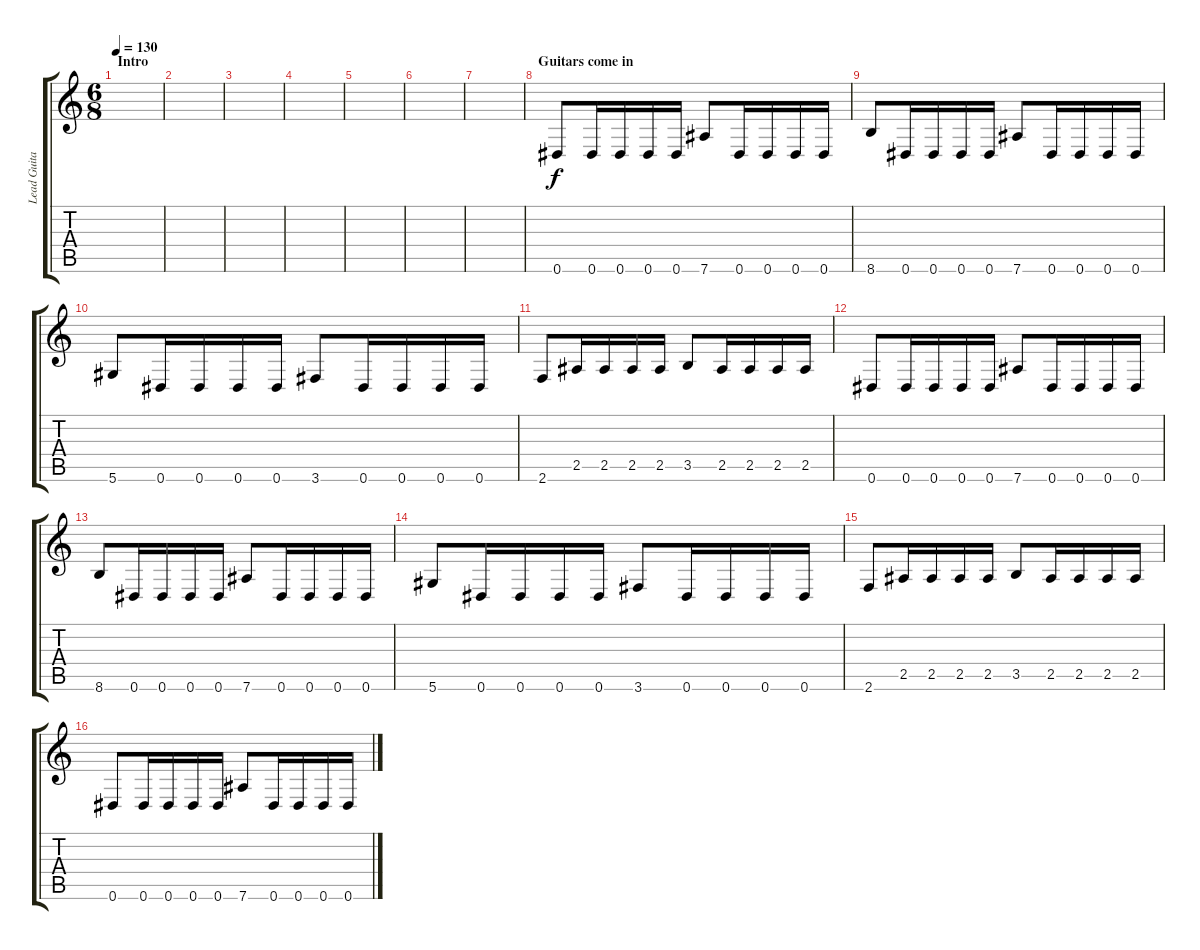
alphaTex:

\track ("Lead Guitar (Left)" "Lead Guita") {instrument distortionguitar}
\staff {score tabs}
\tuning (Eb4 Bb3 Gb3 Db3 Ab2 Eb2) {hide}
\ts (6 8)
\section ("" "Intro")
\tempo 130
\clef g2
\ks c
|
|
|
|
|
|
|
\section ("" "Guitars come in")
0.6.8 0.6.16 0.6.16 0.6.16 0.6.16 7.6.8 0.6.16 0.6.16 0.6.16 0.6.16 |
8.6.8 0.6.16 0.6.16 0.6.16 0.6.16 7.6.8 0.6.16 0.6.16 0.6.16 0.6.16 |
5.6.8 0.6.16 0.6.16 0.6.16 0.6.16 3.6.8 0.6.16 0.6.16 0.6.16 0.6.16 |
2.6.8 2.5.16 2.5.16 2.5.16 2.5.16 3.5.8 2.5.16 2.5.16 2.5.16 2.5.16 |
0.6.8 0.6.16 0.6.16 0.6.16 0.6.16 7.6.8 0.6.16 0.6.16 0.6.16 0.6.16 |
8.6.8 0.6.16 0.6.16 0.6.16 0.6.16 7.6.8 0.6.16 0.6.16 0.6.16 0.6.16 |
5.6.8 0.6.16 0.6.16 0.6.16 0.6.16 3.6.8 0.6.16 0.6.16 0.6.16 0.6.16 |
2.6.8 2.5.16 2.5.16 2.5.16 2.5.16 3.5.8 2.5.16 2.5.16 2.5.16 2.5.16 |
0.6.8 0.6.16 0.6.16 0.6.16 0.6.16 7.6.8 0.6.16 0.6.16 0.6.16 0.6.16
